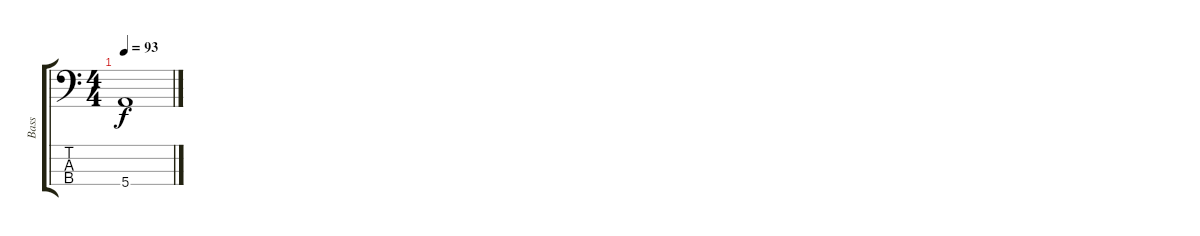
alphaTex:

\track ("Bass" "Bass") {instrument electricbassfinger}
\staff {score tabs}
\tuning (G2 D2 A1 E1) {hide}
\ts (4 4)
\tempo 93
\clef f4
\ks c
5.4{t}.1{dy f}
